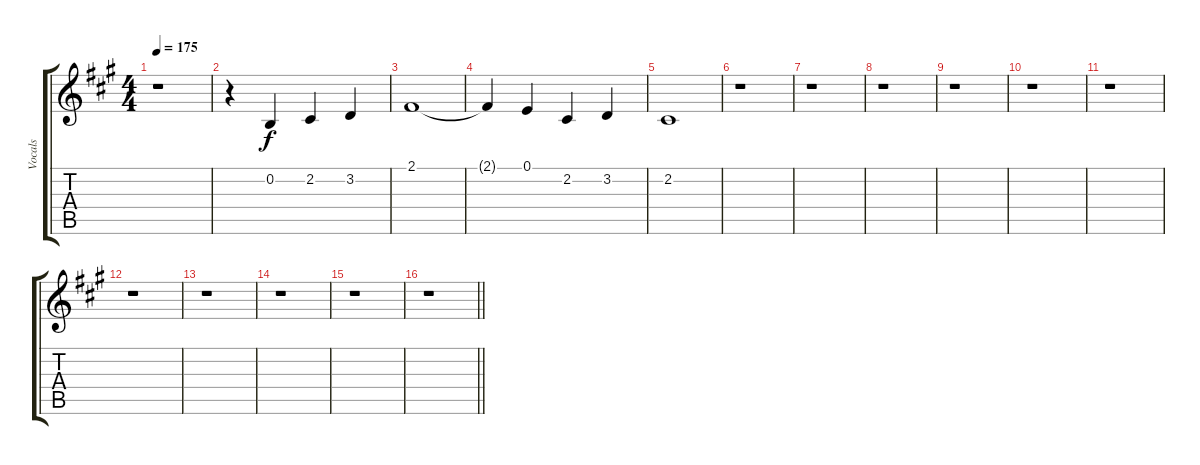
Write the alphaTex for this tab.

\track ("Vocals" "Vocals") {instrument altosax}
\staff {score tabs}
\tuning (E4 B3 G3 D3 A2 E2) {hide}
\ts (4 4)
\tempo 175
\clef g2
\ks f#minor
r.1{dy f} |
r.4 0.2.4 2.2.4 3.2.4 |
2.1.1 |
2.1{t}.4 0.1.4 2.2.4 3.2.4 |
2.2.1 |
r.1 |
r.1 |
r.1 |
r.1 |
r.1 |
r.1 |
r.1 |
r.1 |
r.1 |
r.1 |
\barLineRight lightlight
r.1
